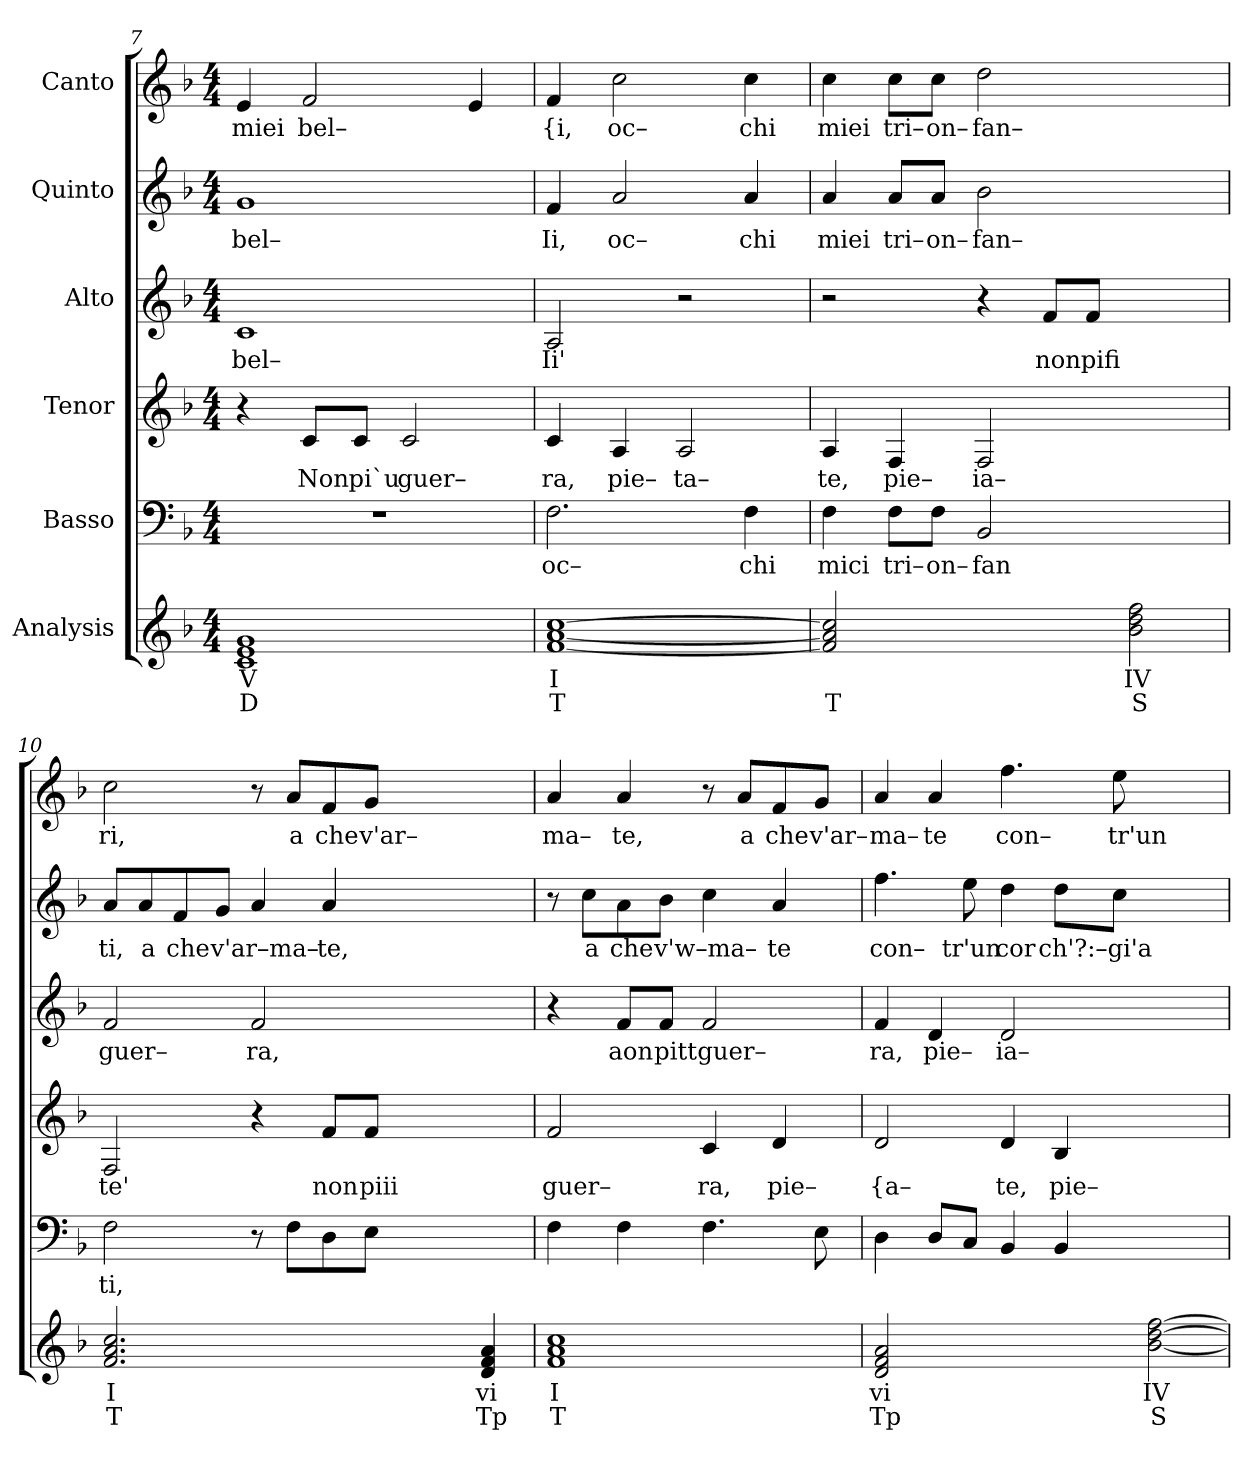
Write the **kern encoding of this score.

**kern	**text	**text	**kern	**text	**kern	**text	**kern	**text	**kern	**text	**kern	**text
*part6	*part6	*part6	*part5	*part5	*part4	*part4	*part3	*part3	*part2	*part2	*part1	*part1
*staff6	*staff6	*staff6	*staff5	*staff5	*staff4	*staff4	*staff3	*staff3	*staff2	*staff2	*staff1	*staff1
*I"Analysis	*	*	*I"Basso	*	*I"Tenor	*	*I"Alto	*	*I"Quinto	*	*I"Canto	*
*	*	*	*clefF4	*	*clefG2	*	*clefG2	*	*clefG2	*	*clefG2	*
*k[b-]	*	*	*k[b-]	*	*k[b-]	*	*k[b-]	*	*k[b-]	*	*k[b-]	*
*	*	*	*F:	*	*F:	*	*F:	*	*F:	*	*F:	*
*M4/4	*	*	*M4/4	*	*M4/4	*	*M4/4	*	*M4/4	*	*M4/4	*
=7	=7	=7	=7	=7	=7	=7	=7	=7	=7	=7	=7	=7
!	!	!	!	!	!	!	!	!LO:LY:b	!	!	!	!
!	!	!	!	!	!	!	!	!	!	!LO:LY:b	!	!
!	!	!	!	!	!	!	!	!	!	!	!	!LO:LY:b
1c 1e 1g	V	D	1r	.	4r	.	1c	bel–	1g	bel–	4e/	miei
!	!	!	!	!	!	!LO:LY:b	!	!	!	!	!	!
!	!	!	!	!	!	!	!	!	!	!	!	!LO:LY:b
.	.	.	.	.	8c/L	Non	.	.	.	.	2f/	bel–
!	!	!	!	!	!	!LO:LY:b	!	!	!	!	!	!
.	.	.	.	.	8c/J	pi`u	.	.	.	.	.	.
!	!	!	!	!	!	!LO:LY:b	!	!	!	!	!	!
.	.	.	.	.	2c/	guer–	.	.	.	.	.	.
.	.	.	.	.	.	.	.	.	.	.	4e/	.
=8	=8	=8	=8	=8	=8	=8	=8	=8	=8	=8	=8	=8
!	!	!	!	!LO:LY:b	!	!	!	!	!	!	!	!
!	!	!	!	!	!	!LO:LY:b	!	!	!	!	!	!
!	!	!	!	!	!	!	!	!LO:LY:b	!	!	!	!
!	!	!	!	!	!	!	!	!	!	!LO:LY:b	!	!
!	!	!	!	!	!	!	!	!	!	!	!	!LO:LY:b
[1f [1a [1cc	I	T	2.F\	oc–	4c/	ra,	2A/	Ii'	4f/	Ii,	4f/	{i,
!	!	!	!	!	!	!LO:LY:b	!	!	!	!	!	!
!	!	!	!	!	!	!	!	!	!	!LO:LY:b	!	!
!	!	!	!	!	!	!	!	!	!	!	!	!LO:LY:b
.	.	.	.	.	4A/	pie–	.	.	2a/	oc–	2cc\	oc–
!	!	!	!	!	!	!LO:LY:b	!	!	!	!	!	!
.	.	.	.	.	2A/	ta–	2r	.	.	.	.	.
!	!	!	!	!LO:LY:b	!	!	!	!	!	!	!	!
!	!	!	!	!	!	!	!	!	!	!LO:LY:b	!	!
!	!	!	!	!	!	!	!	!	!	!	!	!LO:LY:b
.	.	.	4F\	chi	.	.	.	.	4a/	chi	4cc\	chi
=9	=9	=9	=9	=9	=9	=9	=9	=9	=9	=9	=9	=9
!	!	!	!	!LO:LY:b	!	!	!	!	!	!	!	!
!	!	!	!	!	!	!LO:LY:b	!	!	!	!	!	!
!	!	!	!	!	!	!	!	!	!	!LO:LY:b	!	!
!	!	!	!	!	!	!	!	!	!	!	!	!LO:LY:b
2f] 2a] 2cc]	.	T	4F\	mici	4A/	te,	2r	.	4a/	miei	4cc\	miei
!	!	!	!	!LO:LY:b	!	!	!	!	!	!	!	!
!	!	!	!	!	!	!LO:LY:b	!	!	!	!	!	!
!	!	!	!	!	!	!	!	!	!	!LO:LY:b	!	!
!	!	!	!	!	!	!	!	!	!	!	!	!LO:LY:b
.	.	.	8F\L	tri–	4F/	pie–	.	.	8a/L	tri–	8cc\L	tri–
!	!	!	!	!LO:LY:b	!	!	!	!	!	!	!	!
!	!	!	!	!	!	!	!	!	!	!LO:LY:b	!	!
!	!	!	!	!	!	!	!	!	!	!	!	!LO:LY:b
.	.	.	8F\J	on–	.	.	.	.	8a/J	on–	8cc\J	on–
!	!	!	!	!LO:LY:b	!	!	!	!	!	!	!	!
!	!	!	!	!	!	!LO:LY:b	!	!	!	!	!	!
!	!	!	!	!	!	!	!	!	!	!LO:LY:b	!	!
!	!	!	!	!	!	!	!	!	!	!	!	!LO:LY:b
2ryy	.	.	2BB-/	fan	2F/	ia–	4r	.	2b-\	fan–	2dd\	fan–
!	!	!	!	!	!	!	!	!LO:LY:b	!	!	!	!
.	.	.	.	.	.	.	8f/L	non	.	.	.	.
!	!	!	!	!	!	!	!	!LO:LY:b	!	!	!	!
.	.	.	.	.	.	.	8f/J	pifi	.	.	.	.
2b- 2dd 2ff	IV	S	2ryy	.	2ryy	.	2ryy	.	2ryy	.	2ryy	.
=10	=10	=10	=10	=10	=10	=10	=10	=10	=10	=10	=10	=10
!	!	!	!	!LO:LY:b	!	!	!	!	!	!	!	!
!	!	!	!	!	!	!LO:LY:b	!	!	!	!	!	!
!	!	!	!	!	!	!	!	!LO:LY:b	!	!	!	!
!	!	!	!	!	!	!	!	!	!	!LO:LY:b	!	!
!	!	!	!	!	!	!	!	!	!	!	!	!LO:LY:b
2.f 2.a 2.cc	I	T	2F\	ti,	2F/	te'	2f/	guer–	8a/L	ti,	2cc\	ri,
!	!	!	!	!	!	!	!	!	!	!LO:LY:b	!	!
.	.	.	.	.	.	.	.	.	8a/	a	.	.
!	!	!	!	!	!	!	!	!	!	!LO:LY:b	!	!
.	.	.	.	.	.	.	.	.	8f/	che	.	.
!	!	!	!	!	!	!	!	!	!	!LO:LY:b	!	!
.	.	.	.	.	.	.	.	.	8g/J	v'ar–ma–	.	.
!	!	!	!	!	!	!	!	!LO:LY:b	!	!	!	!
.	.	.	8r	.	4r	.	2f/	ra,	4a/	.	8r	.
!	!	!	!	!	!	!	!	!	!	!	!	!LO:LY:b
.	.	.	8F\L	.	.	.	.	.	.	.	8a/L	a
!	!	!	!	!	!	!LO:LY:b	!	!	!	!	!	!
!	!	!	!	!	!	!	!	!	!	!LO:LY:b	!	!
!	!	!	!	!	!	!	!	!	!	!	!	!LO:LY:b
2.ryy	.	.	8D\	.	8f/L	non	.	.	4a/	te,	8f/	che
!	!	!	!	!	!	!LO:LY:b	!	!	!	!	!	!
!	!	!	!	!	!	!	!	!	!	!	!	!LO:LY:b
.	.	.	8E\J	.	8f/J	piii	.	.	.	.	8g/J	v'ar–
.	.	.	2.ryy	.	2.ryy	.	2.ryy	.	2.ryy	.	2.ryy	.
4d 4f 4a	vi	Tp	.	.	.	.	.	.	.	.	.	.
=11	=11	=11	=11	=11	=11	=11	=11	=11	=11	=11	=11	=11
!	!	!	!	!	!	!LO:LY:b	!	!	!	!	!	!
!	!	!	!	!	!	!	!	!	!	!	!	!LO:LY:b
1f 1a 1cc	I	T	4F\	.	2f/	guer–	4r	.	8r	.	4a/	ma–
!	!	!	!	!	!	!	!	!	!	!LO:LY:b	!	!
.	.	.	.	.	.	.	.	.	8cc\L	a	.	.
!	!	!	!	!	!	!	!	!LO:LY:b	!	!	!	!
!	!	!	!	!	!	!	!	!	!	!LO:LY:b	!	!
!	!	!	!	!	!	!	!	!	!	!	!	!LO:LY:b
.	.	.	4F\	.	.	.	8f/L	aon	8a\	che	4a/	te,
!	!	!	!	!	!	!	!	!LO:LY:b	!	!	!	!
!	!	!	!	!	!	!	!	!	!	!LO:LY:b	!	!
.	.	.	.	.	.	.	8f/J	pitt	8b-\J	v'w–ma–	.	.
!	!	!	!	!	!	!LO:LY:b	!	!	!	!	!	!
!	!	!	!	!	!	!	!	!LO:LY:b	!	!	!	!
.	.	.	4.F\	.	4c/	ra,	2f/	guer–	4cc\	.	8r	.
!	!	!	!	!	!	!	!	!	!	!	!	!LO:LY:b
.	.	.	.	.	.	.	.	.	.	.	8a/L	a
!	!	!	!	!	!	!LO:LY:b	!	!	!	!	!	!
!	!	!	!	!	!	!	!	!	!	!LO:LY:b	!	!
!	!	!	!	!	!	!	!	!	!	!	!	!LO:LY:b
.	.	.	.	.	4d/	pie–	.	.	4a/	te	8f/	che
!	!	!	!	!	!	!	!	!	!	!	!	!LO:LY:b
.	.	.	8E\	.	.	.	.	.	.	.	8g/J	v'ar–
=12	=12	=12	=12	=12	=12	=12	=12	=12	=12	=12	=12	=12
!	!	!	!	!	!	!LO:LY:b	!	!	!	!	!	!
!	!	!	!	!	!	!	!	!LO:LY:b	!	!	!	!
!	!	!	!	!	!	!	!	!	!	!LO:LY:b	!	!
!	!	!	!	!	!	!	!	!	!	!	!	!LO:LY:b
2d 2f 2a	vi	Tp	4D\	.	2d/	{a–	4f/	ra,	4.ff\	con–	4a/	ma–
!	!	!	!	!	!	!	!	!LO:LY:b	!	!	!	!
!	!	!	!	!	!	!	!	!	!	!	!	!LO:LY:b
.	.	.	8D/L	.	.	.	4d/	pie–	.	.	4a/	te
!	!	!	!	!	!	!	!	!	!	!LO:LY:b	!	!
.	.	.	8C/J	.	.	.	.	.	8ee\	tr'un	.	.
!	!	!	!	!	!	!LO:LY:b	!	!	!	!	!	!
!	!	!	!	!	!	!	!	!LO:LY:b	!	!	!	!
!	!	!	!	!	!	!	!	!	!	!LO:LY:b	!	!
!	!	!	!	!	!	!	!	!	!	!	!	!LO:LY:b
2ryy	.	.	4BB-/	.	4d/	te,	2d/	ia–	4dd\	cor	4.ff\	con–
!	!	!	!	!	!	!LO:LY:b	!	!	!	!	!	!
!	!	!	!	!	!	!	!	!	!	!LO:LY:b	!	!
.	.	.	4BB-/	.	4B-/	pie–	.	.	8dd\L	ch'?:–	.	.
!	!	!	!	!	!	!	!	!	!	!LO:LY:b	!	!
!	!	!	!	!	!	!	!	!	!	!	!	!LO:LY:b
.	.	.	.	.	.	.	.	.	8cc\J	gi'a	8ee\	tr'un
[2b- [2dd [2ff	IV	S	2ryy	.	2ryy	.	2ryy	.	2ryy	.	2ryy	.
=	=	=	=	=	=	=	=	=	=	=	=	=
*-	*-	*-	*-	*-	*-	*-	*-	*-	*-	*-	*-	*-
